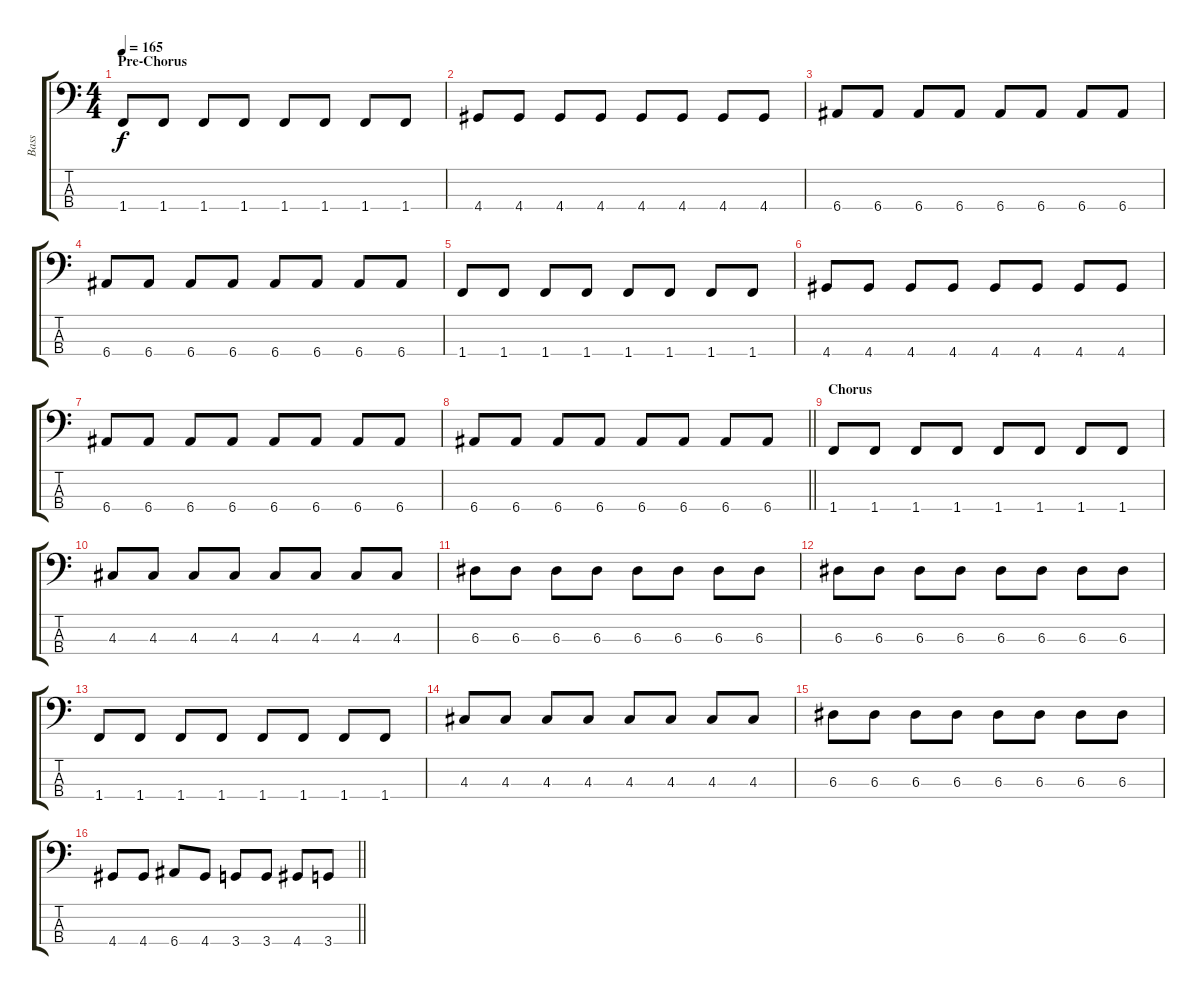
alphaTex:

\track ("Bass" "Bass") {instrument electricbasspick}
\staff {score tabs}
\tuning (G2 D2 A1 E1) {hide}
\ts (4 4)
\section ("" "Pre-Chorus")
\tempo 165
\clef f4
\ks c
1.4.8{dy f} 1.4.8 1.4.8 1.4.8 1.4.8 1.4.8 1.4.8 1.4.8 |
4.4.8 4.4.8 4.4.8 4.4.8 4.4.8 4.4.8 4.4.8 4.4.8 |
6.4.8 6.4.8 6.4.8 6.4.8 6.4.8 6.4.8 6.4.8 6.4.8 |
6.4.8 6.4.8 6.4.8 6.4.8 6.4.8 6.4.8 6.4.8 6.4.8 |
1.4.8 1.4.8 1.4.8 1.4.8 1.4.8 1.4.8 1.4.8 1.4.8 |
4.4.8 4.4.8 4.4.8 4.4.8 4.4.8 4.4.8 4.4.8 4.4.8 |
6.4.8 6.4.8 6.4.8 6.4.8 6.4.8 6.4.8 6.4.8 6.4.8 |
\barLineRight lightlight
6.4.8 6.4.8 6.4.8 6.4.8 6.4.8 6.4.8 6.4.8 6.4.8 |
\section ("" "Chorus")
1.4.8{volume 16} 1.4.8 1.4.8 1.4.8 1.4.8 1.4.8 1.4.8 1.4.8 |
4.3.8 4.3.8 4.3.8 4.3.8 4.3.8 4.3.8 4.3.8 4.3.8 |
6.3.8 6.3.8 6.3.8 6.3.8 6.3.8 6.3.8 6.3.8 6.3.8 |
6.3.8 6.3.8 6.3.8 6.3.8 6.3.8 6.3.8 6.3.8 6.3.8 |
1.4.8 1.4.8 1.4.8 1.4.8 1.4.8 1.4.8 1.4.8 1.4.8 |
4.3.8 4.3.8 4.3.8 4.3.8 4.3.8 4.3.8 4.3.8 4.3.8 |
6.3.8 6.3.8 6.3.8 6.3.8 6.3.8 6.3.8 6.3.8 6.3.8 |
\barLineRight lightlight
4.4.8 4.4.8 6.4.8 4.4.8 3.4.8 3.4.8 4.4.8 3.4.8
